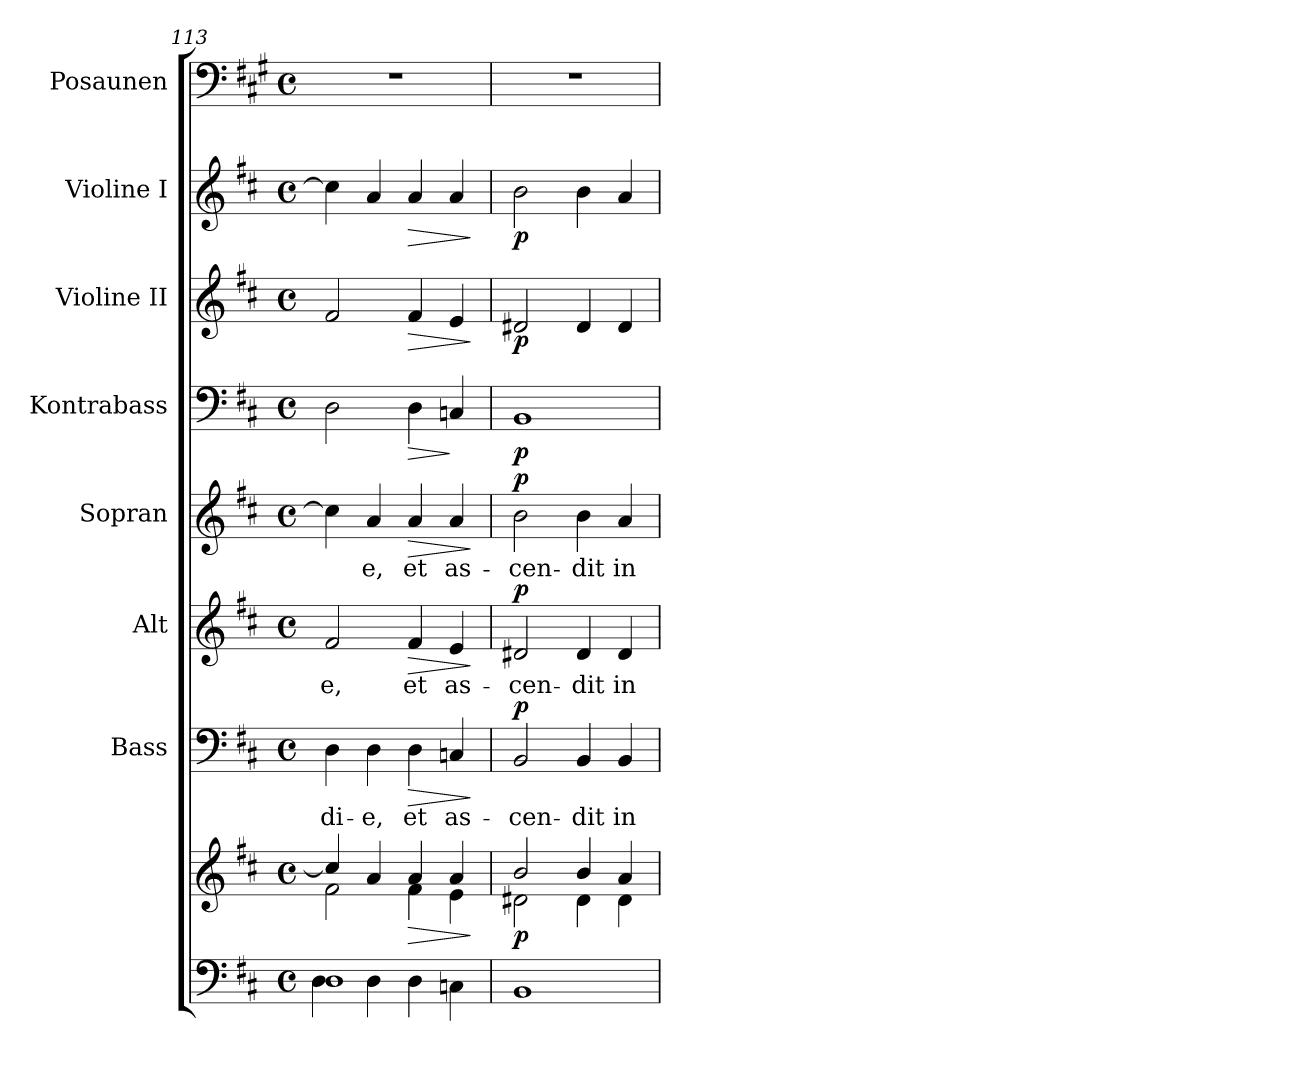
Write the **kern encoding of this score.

**kern	**kern	**dynam	**kern	**text	**dynam	**kern	**text	**dynam	**kern	**text	**dynam	**kern	**dynam	**kern	**dynam	**kern	**dynam	**kern
*part8	*part8	*part8	*part7	*part7	*part7	*part6	*part6	*part6	*part5	*part5	*part5	*part4	*part4	*part3	*part3	*part2	*part2	*part1
*staff9	*staff8	*staff8/9	*staff7	*staff7	*staff7	*staff6	*staff6	*staff6	*staff5	*staff5	*staff5	*staff4	*staff4	*staff3	*staff3	*staff2	*staff2	*staff1
*	*	*	*I"Bass	*	*	*I"Alt	*	*	*I"Sopran	*	*	*I"Kontrabass	*	*I"Violine II	*	*I"Violine I	*	*I"Posaunen
*	*	*	*I'B.	*	*	*I'A.	*	*	*I'S.	*	*	*I'Kb.	*	*I'Vl. II	*	*I'Vl. I	*	*I'Pos.
!!LO:PB:g=z
*clefF4	*clefG2	*	*clefF4	*	*	*clefG2	*	*	*clefG2	*	*	*clefF4	*	*clefG2	*	*clefG2	*	*clefF4
*	*	*	*	*	*	*	*	*	*	*	*	*ITrd7c12	*	*	*	*	*	*ITrd4c7
*k[f#c#]	*k[f#c#]	*	*k[f#c#]	*	*	*k[f#c#]	*	*	*k[f#c#]	*	*	*k[f#c#]	*	*k[f#c#]	*	*k[f#c#]	*	*k[f#c#]
*D:	*D:	*	*D:	*	*	*D:	*	*	*D:	*	*	*D:	*	*D:	*	*D:	*	*D:
*M4/4	*M4/4	*	*M4/4	*	*	*M4/4	*	*	*M4/4	*	*	*M4/4	*	*M4/4	*	*M4/4	*	*M4/4
*met(c)	*met(c)	*	*met(c)	*	*	*met(c)	*	*	*met(c)	*	*	*met(c)	*	*met(c)	*	*met(c)	*	*met(c)
=113	=113	=113	=113	=113	=113	=113	=113	=113	=113	=113	=113	=113	=113	=113	=113	=113	=113	=113
*^	*^	*	*	*	*	*	*	*	*	*	*	*	*	*	*	*	*	*
!	!	!	!	!	!	!LO:LY:b	!	!	!LO:LY:b	!	!	!	!	!	!	!	!	!	!	!
1D	4D\	4cc/]	2f#\	.	4D\	di-	.	2f#/	-e,	.	4cc\]	.	.	2DD\	.	2f#/	.	4cc\]	.	1r
!	!	!	!	!	!	!LO:LY:b	!	!	!	!	!	!LO:LY:b	!	!	!	!	!	!	!	!
.	4D\	4a/	.	.	4D\	-e,	.	.	.	.	4a/	-e,	.	.	.	.	.	4a/	.	.
!	!	!	!	!LO:HP:b	!	!LO:LY:b	!LO:HP:b	!	!LO:LY:b	!LO:HP:b	!	!LO:LY:b	!LO:HP:b	!	!LO:HP:b	!	!LO:HP:b	!	!LO:HP:b	!
.	4D\	4a/	4f#\	>	4D\	et	>	4f#/	et	>	4a/	et	>	4DD\	>	4f#/	>	4a/	>	.
!	!	!	!	!	!	!LO:LY:b	!	!	!LO:LY:b	!	!	!LO:LY:b	!	!	!	!	!	!	!	!
.	4Cn\	4a/	4e\	.	4Cn/	as-	.	4e/	as-	.	4a/	as-	.	4CCn/	]	4e/	.	4a/	.	.
*v	*v	*	*	*	*	*	*	*	*	*	*	*	*	*	*	*	*	*	*	*
*	*v	*v	*	*	*	*	*	*	*	*	*	*	*	*	*	*	*	*	*
.	.	]	.	.	]	.	.	]	.	.	]	.	.	.	]	.	]	.
=114	=114	=114	=114	=114	=114	=114	=114	=114	=114	=114	=114	=114	=114	=114	=114	=114	=114	=114
*	*^	*	*	*	*	*	*	*	*	*	*	*	*	*	*	*	*	*
!	!	!	!LO:DY:b	!	!LO:LY:b	!LO:DY:a	!	!LO:LY:b	!LO:DY:a	!	!LO:LY:b	!LO:DY:a	!	!LO:DY:b	!	!LO:DY:b	!	!LO:DY:b	!
1BB	2b/	2d#X\	p	2BB/	-cen-	p	2d#X/	-cen-	p	2b\	-cen-	p	1BBB	p	2d#X/	p	2b\	p	1r
!	!	!	!	!	!LO:LY:b	!	!	!LO:LY:b	!	!	!LO:LY:b	!	!	!	!	!	!	!	!
.	4b/	4d#\	.	4BB/	-dit	.	4d#/	-dit	.	4b\	-dit	.	.	.	4d#/	.	4b\	.	.
!	!	!	!	!	!LO:LY:b	!	!	!LO:LY:b	!	!	!LO:LY:b	!	!	!	!	!	!	!	!
.	4a/	4d#\	.	4BB/	in	.	4d#/	in	.	4a/	in	.	.	.	4d#/	.	4a/	.	.
*	*v	*v	*	*	*	*	*	*	*	*	*	*	*	*	*	*	*	*	*
=	=	=	=	=	=	=	=	=	=	=	=	=	=	=	=	=	=	=
*-	*-	*-	*-	*-	*-	*-	*-	*-	*-	*-	*-	*-	*-	*-	*-	*-	*-	*-
